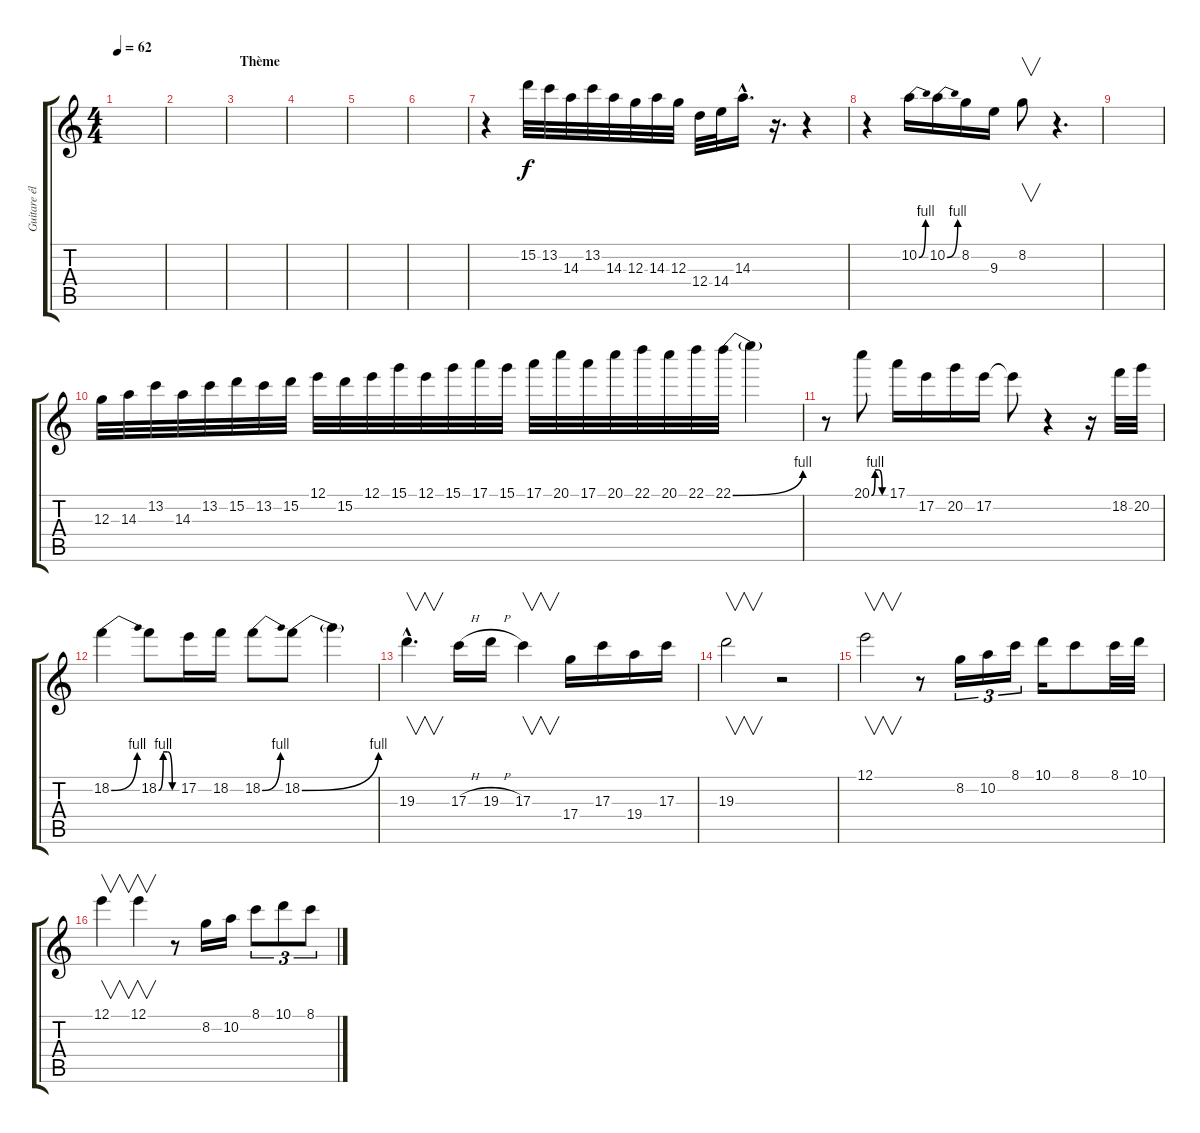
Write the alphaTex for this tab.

\track ("Guitare électrique / Lead Harmonisé" "Guitare él") {instrument distortionguitar}
\staff {score tabs}
\tuning (E4 B3 G3 D3 A2 E2) {hide}
\ts (4 4)
\tempo 62
\clef g2
\ks c
|
|
\section ("" "Thème")
|
|
|
|
r.4{balance 8} 15.2.32 13.2.32 14.3.32 13.2.32 14.3.32 12.3.32 14.3.32 12.3.32 12.4.32 14.4.32 14.3{hac}.16{d} r.16{d} r.4 |
r.4 10.2{be (bend 0 0 60 4)}.16 10.2{be (bend 0 0 60 4)}.16 8.2.16 9.3.16 8.2.8{v} r.4{d} |
|
12.3.32 14.3.32 13.2.32 14.3.32 13.2.32 15.2.32 13.2.32 15.2.32 12.1.32 15.2.32 12.1.32 15.1.32 12.1.32 15.1.32 17.1.32 15.1.32 17.1.32 20.1.32 17.1.32 20.1.32 22.1.32 20.1.32 22.1.32 22.1{be (bend 0 0 60 4)}.32 22.1{t}.4 |
r.8 20.1{be (custom 0 0 15 4 30 4 45 0 60 0)}.8 17.1.16 17.2.16 20.2.16 17.2.16 17.2{t}.8 r.4 r.16 18.2.32 20.2.32 |
18.2{be (bend 0 0 60 4)}.4 18.2{be (custom 0 0 15 4 30 4 45 0 60 0)}.8 17.2.16 18.2.16 18.2{be (bend 0 0 60 4)}.8 18.2{be (bend 0 0 60 4)}.8 18.2{t}.4 |
19.3{hac}.4{v d} 17.3{h}.16 19.3{h}.16 17.3.4{v} 17.4.16 17.3.16 19.4.16 17.3.16 |
19.3.2{v} r.2 |
12.1.2{v balance 3} r.8 8.2.16{tu (3 2)} 10.2.16{tu (3 2)} 8.1.16{tu (3 2)} 10.1.16 8.1.8 8.1.32 10.1.32 |
12.1.4{v} 12.1.4{v} r.8 8.2.16 10.2.16 8.1.8{tu (3 2)} 10.1.8{tu (3 2)} 8.1.8{tu (3 2)}
